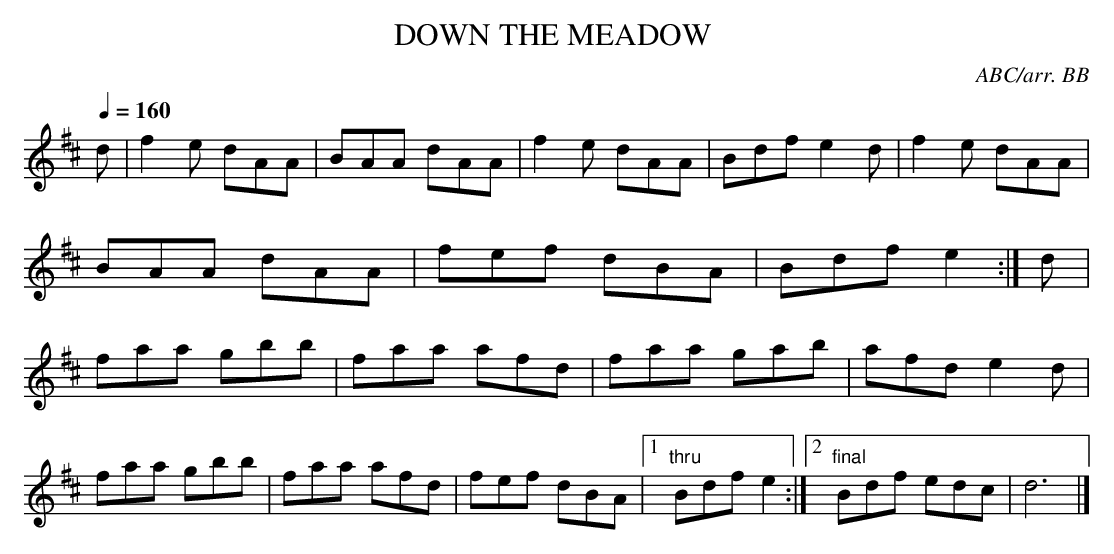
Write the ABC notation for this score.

X:1
T:DOWN THE MEADOW \
C:ABC/arr. BB\
M:6/8\
L:1/8\
Q:1/4=160\
K:D\
d|f2e dAA|BAA dAA|f2e dAA|Bdf e2d|\
f2e dAA|BAA dAA|fef dBA|Bdf e2:|\
d|faa gbb|faa afd|faa gab|afd e2d|\
faa gbb|faa afd|fef dBA|1 "thru"Bdf e2:|\
[2 "final"Bdf edc|d6|]\
\
\
